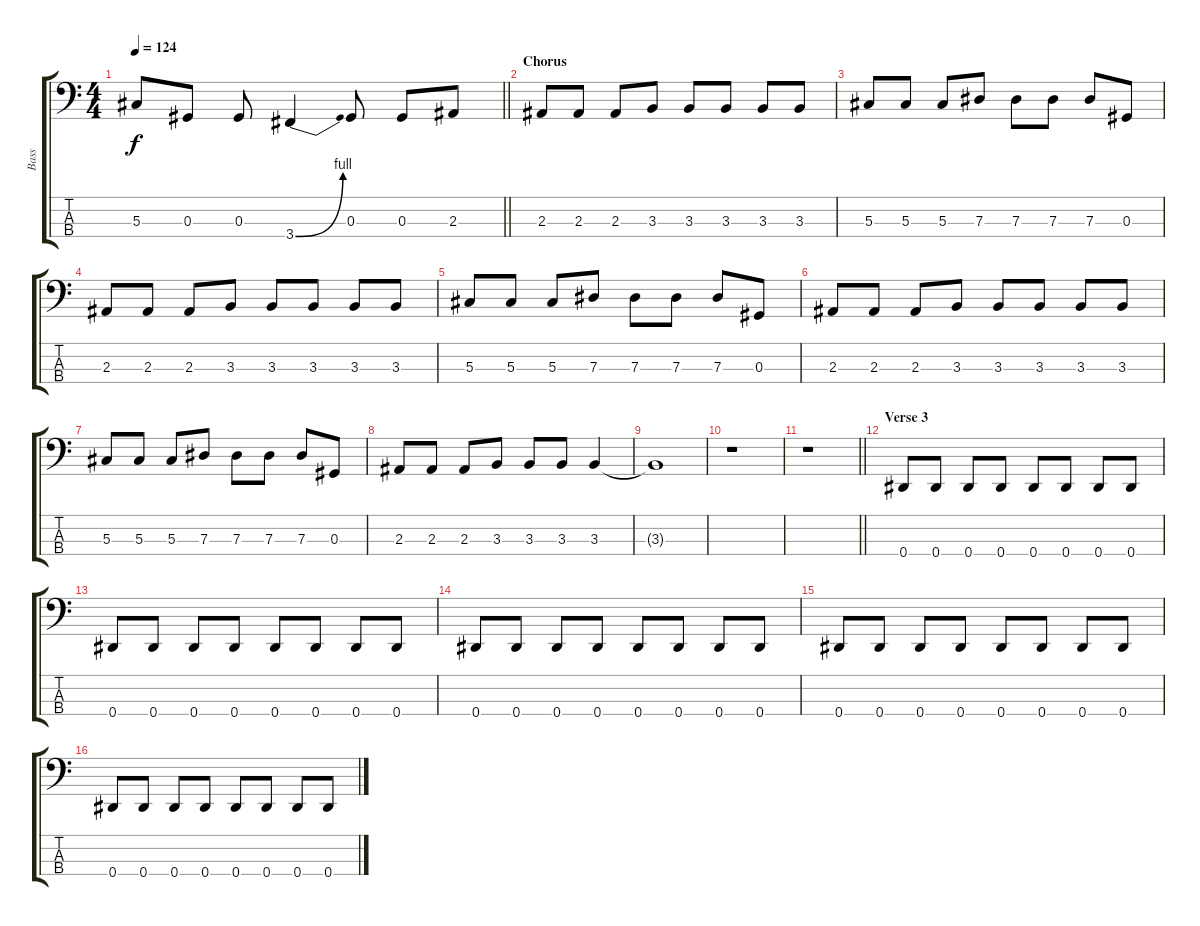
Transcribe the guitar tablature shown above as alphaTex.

\track ("Bass" "Bass") {instrument electricbassfinger}
\staff {score tabs}
\tuning (Gb2 Db2 Ab1 Eb1) {hide}
\ts (4 4)
\tempo 124
\clef f4
\barLineRight lightlight
\ks c
5.3{t}.8{dy f} 0.3.8 0.3.8 3.4{be (bend 0 0 60 4)}.4 0.3.8 0.3.8 2.3.8 |
\section ("" "Chorus")
2.3.8 2.3.8 2.3.8 3.3.8 3.3.8 3.3.8 3.3.8 3.3.8 |
5.3.8 5.3.8 5.3.8 7.3.8 7.3.8 7.3.8 7.3.8 0.3.8 |
2.3.8 2.3.8 2.3.8 3.3.8 3.3.8 3.3.8 3.3.8 3.3.8 |
5.3.8 5.3.8 5.3.8 7.3.8 7.3.8 7.3.8 7.3.8 0.3.8 |
2.3.8 2.3.8 2.3.8 3.3.8 3.3.8 3.3.8 3.3.8 3.3.8 |
5.3.8 5.3.8 5.3.8 7.3.8 7.3.8 7.3.8 7.3.8 0.3.8 |
2.3.8 2.3.8 2.3.8 3.3.8 3.3.8 3.3.8 3.3.4 |
3.3{t}.1 |
r.1 |
\barLineRight lightlight
r.1 |
\section ("" "Verse 3")
0.4.8 0.4.8 0.4.8 0.4.8 0.4.8 0.4.8 0.4.8 0.4.8 |
0.4.8 0.4.8 0.4.8 0.4.8 0.4.8 0.4.8 0.4.8 0.4.8 |
0.4.8 0.4.8 0.4.8 0.4.8 0.4.8 0.4.8 0.4.8 0.4.8 |
0.4.8 0.4.8 0.4.8 0.4.8 0.4.8 0.4.8 0.4.8 0.4.8 |
0.4.8 0.4.8 0.4.8 0.4.8 0.4.8 0.4.8 0.4.8 0.4.8
